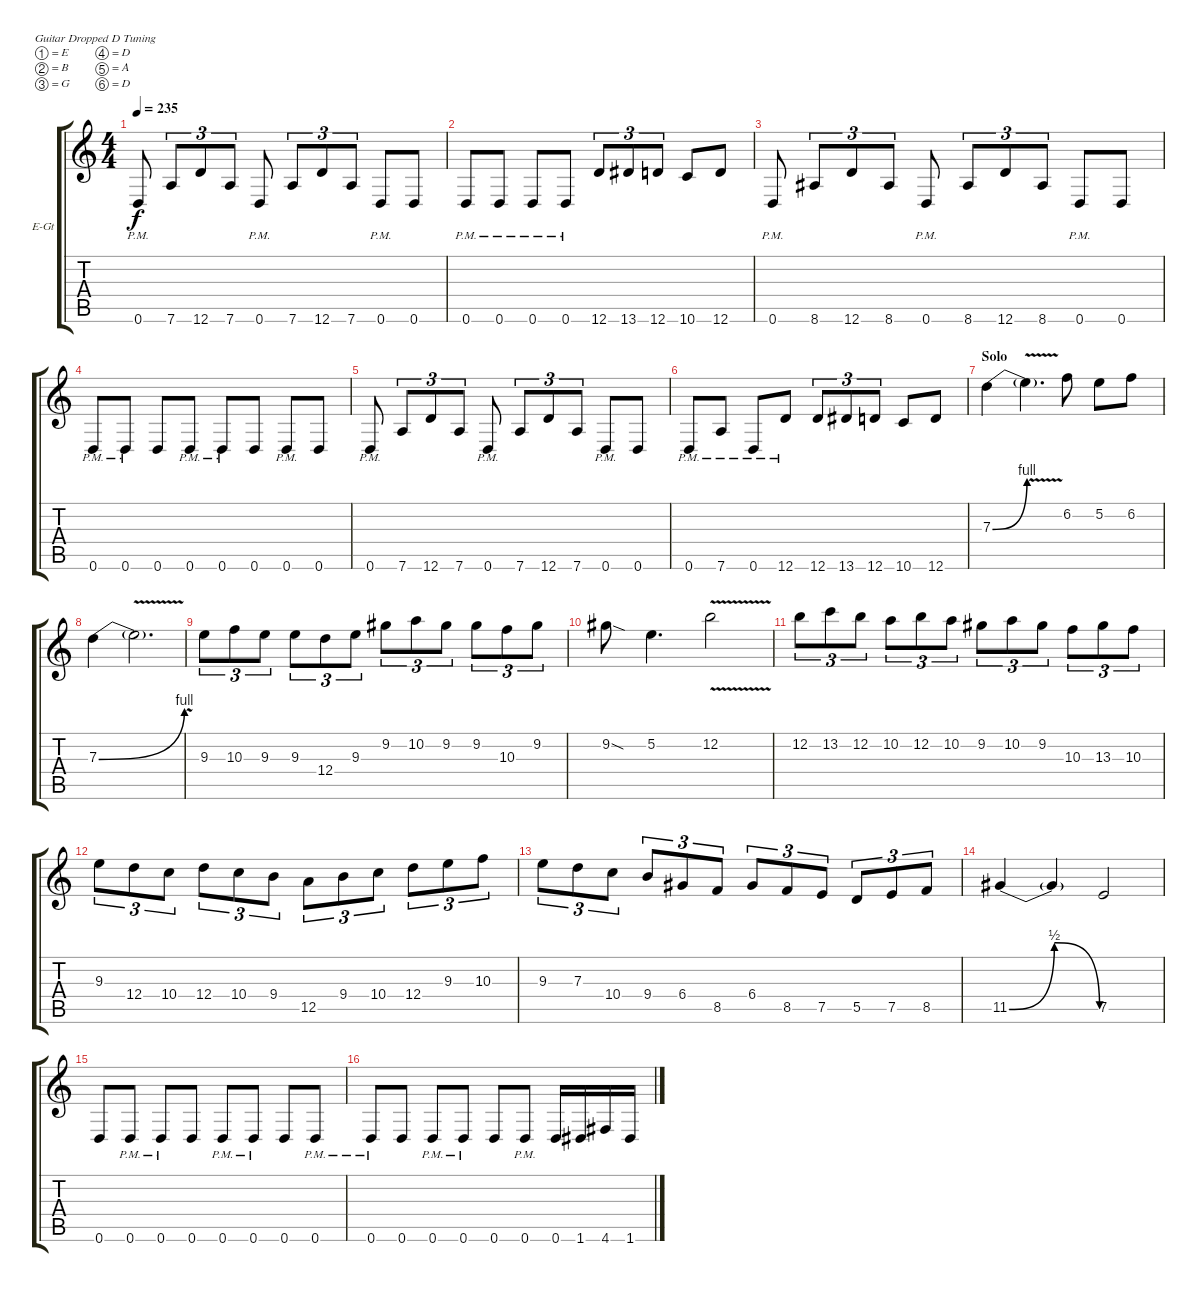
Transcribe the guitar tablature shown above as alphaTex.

\defaultSystemsLayout 4
\bracketExtendMode groupsimilarinstruments
\firstSystemTrackNameOrientation horizontal
\otherSystemsTrackNameOrientation horizontal
\track ("Guitar 2" "E-Gt") {instrument distortionguitar}
\staff {score tabs}
\tuning (E4 B3 G3 D3 A2 D2)
\ts (4 4)
\tempo 235
\clef g2
\ks c
0.6{pm}.8{dy f} 7.6.8{tu (3 2)} 12.6.8{tu (3 2)} 7.6.8{tu (3 2)} 0.6{pm}.8 7.6.8{tu (3 2)} 12.6.8{tu (3 2)} 7.6.8{tu (3 2)} 0.6{pm}.8 0.6.8 |
0.6{pm}.8 0.6{pm}.8 0.6{pm}.8 0.6{pm}.8 12.6.8{tu (3 2)} 13.6.8{tu (3 2)} 12.6.8{tu (3 2)} 10.6.8 12.6.8 |
0.6{pm}.8 8.6.8{tu (3 2)} 12.6.8{tu (3 2)} 8.6.8{tu (3 2)} 0.6{pm}.8 8.6.8{tu (3 2)} 12.6.8{tu (3 2)} 8.6.8{tu (3 2)} 0.6{pm}.8 0.6.8 |
0.6{pm}.8 0.6{pm}.8 0.6.8 0.6{pm}.8 0.6{pm}.8 0.6.8 0.6{pm}.8 0.6.8 |
0.6{pm}.8 7.6.8{tu (3 2)} 12.6.8{tu (3 2)} 7.6.8{tu (3 2)} 0.6{pm}.8 7.6.8{tu (3 2)} 12.6.8{tu (3 2)} 7.6.8{tu (3 2)} 0.6{pm}.8 0.6.8 |
0.6{pm}.8 7.6{pm}.8 0.6{pm}.8 12.6{pm}.8 12.6.8{tu (3 2)} 13.6.8{tu (3 2)} 12.6.8{tu (3 2)} 10.6.8 12.6.8 |
\section ("" "Solo")
7.3{be (bend 0 0 59.4 4)}.4 7.3{v t}.4{d} 6.2.8 5.2.8 6.2.8 |
7.3{be (bend 0 0 59.4 4)}.4 7.3{v t}.2{d} |
9.3.8{tu (3 2)} 10.3.8{tu (3 2)} 9.3.8{tu (3 2)} 9.3.8{tu (3 2)} 12.4.8{tu (3 2)} 9.3.8{tu (3 2)} 9.2.8{tu (3 2)} 10.2.8{tu (3 2)} 9.2.8{tu (3 2)} 9.2.8{tu (3 2)} 10.3.8{tu (3 2)} 9.2.8{tu (3 2)} |
9.2{sod}.8 5.2.4{d} 12.2{v}.2 |
12.2.8{tu (3 2)} 13.2.8{tu (3 2)} 12.2.8{tu (3 2)} 10.2.8{tu (3 2)} 12.2.8{tu (3 2)} 10.2.8{tu (3 2)} 9.2.8{tu (3 2)} 10.2.8{tu (3 2)} 9.2.8{tu (3 2)} 10.3.8{tu (3 2)} 13.3.8{tu (3 2)} 10.3.8{tu (3 2)} |
9.3.8{tu (3 2)} 12.4.8{tu (3 2)} 10.4.8{tu (3 2)} 12.4.8{tu (3 2)} 10.4.8{tu (3 2)} 9.4.8{tu (3 2)} 12.5.8{tu (3 2)} 9.4.8{tu (3 2)} 10.4.8{tu (3 2)} 12.4.8{tu (3 2)} 9.3.8{tu (3 2)} 10.3.8{tu (3 2)} |
9.3.8{tu (3 2)} 7.3.8{tu (3 2)} 10.4.8{tu (3 2)} 9.4.8{tu (3 2)} 6.4.8{tu (3 2)} 8.5.8{tu (3 2)} 6.4.8{tu (3 2)} 8.5.8{tu (3 2)} 7.5.8{tu (3 2)} 5.5.8{tu (3 2)} 7.5.8{tu (3 2)} 8.5.8{tu (3 2)} |
11.5{be (bendrelease 0 0 6 2 10.2 2 16.2 0)}.4 11.5{t}.4 7.5.2 |
0.6.8 0.6{pm}.8 0.6{pm}.8 0.6.8 0.6{pm}.8 0.6{pm}.8 0.6.8 0.6{pm}.8 |
0.6{pm}.8 0.6.8 0.6{pm}.8 0.6{pm}.8 0.6.8 0.6{pm}.8 0.6.16 1.6.16 4.6.16 1.6.16
